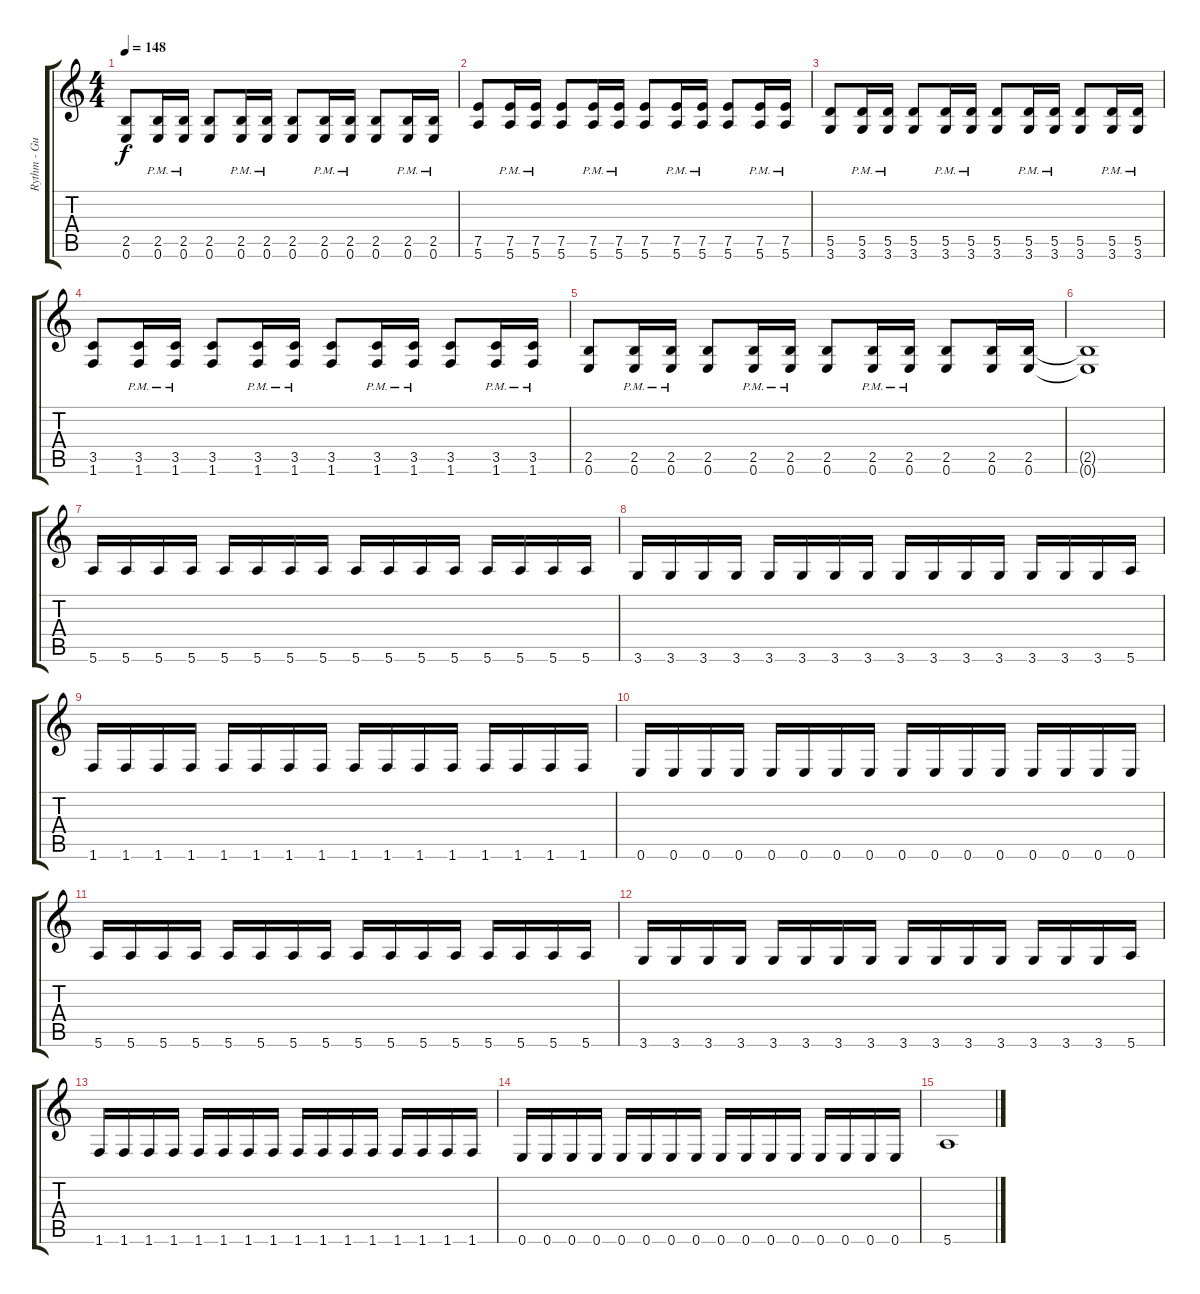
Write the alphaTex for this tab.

\track ("Rythm - Guitar" "Rythm - Gu") {instrument distortionguitar}
\staff {score tabs}
\tuning (E4 B3 G3 D3 A2 E2) {hide}
\ts (4 4)
\tempo 148
\clef g2
\ks c
(2.5 0.6).8{dy f} (2.5{pm} 0.6{pm}).16 (2.5{pm} 0.6{pm}).16 (2.5 0.6).8 (2.5{pm} 0.6{pm}).16 (2.5{pm} 0.6{pm}).16 (2.5 0.6).8 (2.5{pm} 0.6{pm}).16 (2.5{pm} 0.6{pm}).16 (2.5 0.6).8 (2.5{pm} 0.6{pm}).16 (2.5{pm} 0.6{pm}).16 |
(7.5 5.6).8{volume 10} (7.5{pm} 5.6{pm}).16 (7.5{pm} 5.6{pm}).16 (7.5 5.6).8 (7.5{pm} 5.6{pm}).16 (7.5{pm} 5.6{pm}).16 (7.5 5.6).8 (7.5{pm} 5.6{pm}).16 (7.5{pm} 5.6{pm}).16 (7.5 5.6).8 (7.5{pm} 5.6{pm}).16 (7.5{pm} 5.6{pm}).16 |
(5.5 3.6).8 (5.5{pm} 3.6{pm}).16 (5.5{pm} 3.6{pm}).16 (5.5 3.6).8 (5.5{pm} 3.6{pm}).16 (5.5{pm} 3.6{pm}).16 (5.5 3.6).8 (5.5{pm} 3.6{pm}).16 (5.5{pm} 3.6{pm}).16 (5.5 3.6).8 (5.5{pm} 3.6{pm}).16 (5.5{pm} 3.6{pm}).16 |
(3.5 1.6).8 (3.5{pm} 1.6{pm}).16 (3.5{pm} 1.6{pm}).16 (3.5 1.6).8 (3.5{pm} 1.6{pm}).16 (3.5{pm} 1.6{pm}).16 (3.5 1.6).8 (3.5{pm} 1.6{pm}).16 (3.5{pm} 1.6{pm}).16 (3.5 1.6).8 (3.5{pm} 1.6{pm}).16 (3.5{pm} 1.6{pm}).16 |
(2.5 0.6).8 (2.5{pm} 0.6{pm}).16 (2.5{pm} 0.6{pm}).16 (2.5 0.6).8 (2.5{pm} 0.6{pm}).16 (2.5{pm} 0.6{pm}).16 (2.5 0.6).8 (2.5{pm} 0.6{pm}).16 (2.5{pm} 0.6{pm}).16 (2.5 0.6).8 (2.5 0.6).16 (2.5 0.6).16 |
(2.5{t} 0.6{t}).1 |
5.6.16 5.6.16 5.6.16 5.6.16 5.6.16 5.6.16 5.6.16 5.6.16 5.6.16 5.6.16 5.6.16 5.6.16 5.6.16 5.6.16 5.6.16 5.6.16 |
3.6.16 3.6.16 3.6.16 3.6.16 3.6.16 3.6.16 3.6.16 3.6.16 3.6.16 3.6.16 3.6.16 3.6.16 3.6.16 3.6.16 3.6.16 5.6.16 |
1.6.16 1.6.16 1.6.16 1.6.16 1.6.16 1.6.16 1.6.16 1.6.16 1.6.16 1.6.16 1.6.16 1.6.16 1.6.16 1.6.16 1.6.16 1.6.16 |
0.6.16 0.6.16 0.6.16 0.6.16 0.6.16 0.6.16 0.6.16 0.6.16 0.6.16 0.6.16 0.6.16 0.6.16 0.6.16 0.6.16 0.6.16 0.6.16 |
5.6.16 5.6.16 5.6.16 5.6.16 5.6.16 5.6.16 5.6.16 5.6.16 5.6.16 5.6.16 5.6.16 5.6.16 5.6.16 5.6.16 5.6.16 5.6.16 |
3.6.16 3.6.16 3.6.16 3.6.16 3.6.16 3.6.16 3.6.16 3.6.16 3.6.16 3.6.16 3.6.16 3.6.16 3.6.16 3.6.16 3.6.16 5.6.16 |
1.6.16 1.6.16 1.6.16 1.6.16 1.6.16 1.6.16 1.6.16 1.6.16 1.6.16 1.6.16 1.6.16 1.6.16 1.6.16 1.6.16 1.6.16 1.6.16 |
0.6.16 0.6.16 0.6.16 0.6.16 0.6.16 0.6.16 0.6.16 0.6.16 0.6.16 0.6.16 0.6.16 0.6.16 0.6.16 0.6.16 0.6.16 0.6.16 |
5.6.1
